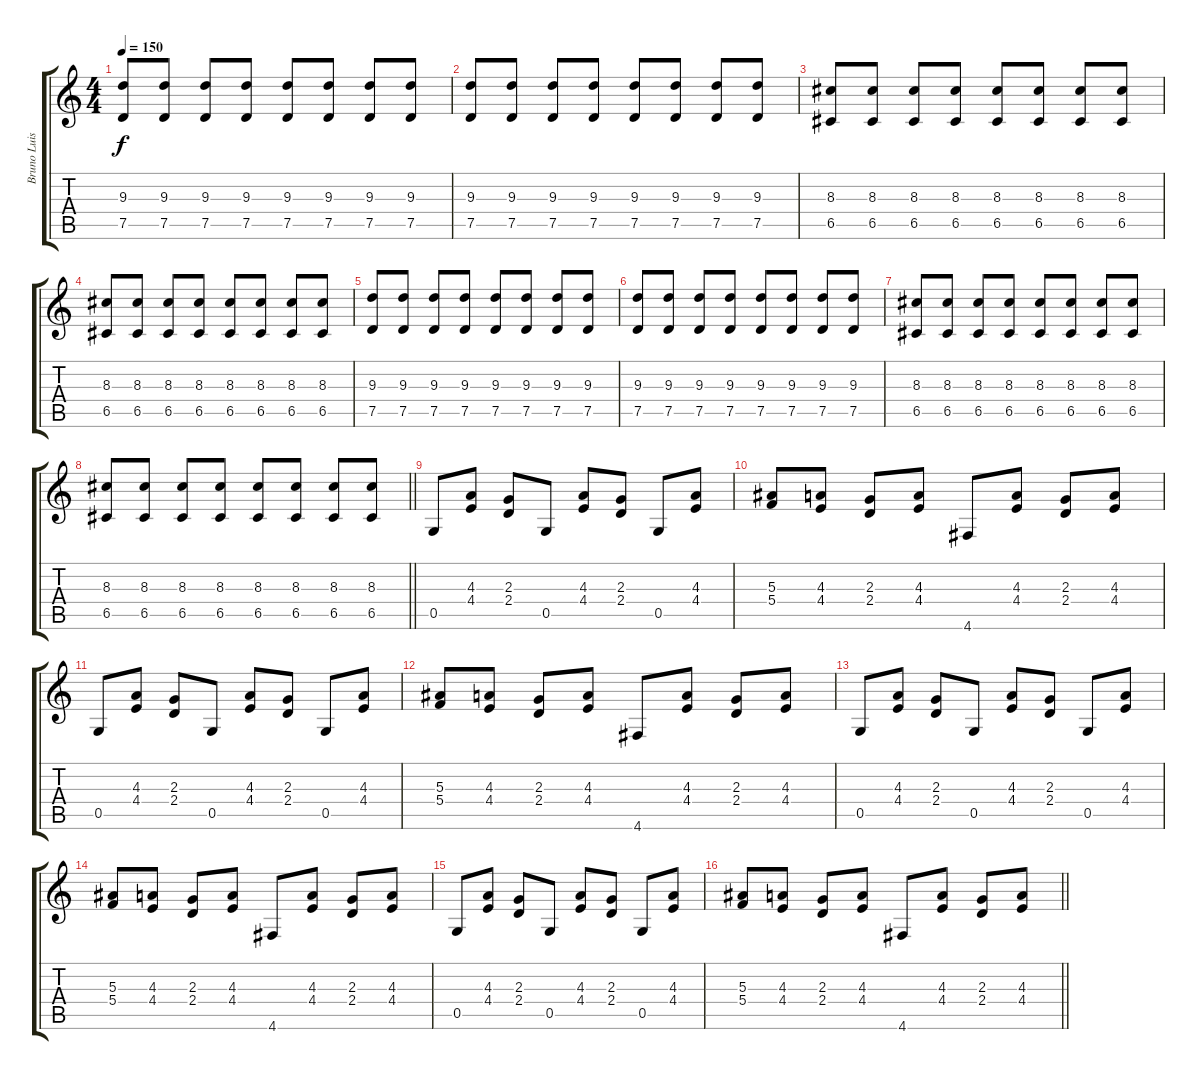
\track ("Bruno Luis" "Bruno Luis") {instrument distortionguitar}
\staff {score tabs}
\tuning (D4 A3 F3 C3 G2 D2) {hide}
\ts (4 4)
\tempo 150
\clef g2
\ks c
(9.3 7.5).8{dy f} (9.3 7.5).8 (9.3 7.5).8 (9.3 7.5).8 (9.3 7.5).8 (9.3 7.5).8 (9.3 7.5).8 (9.3 7.5).8 |
(9.3 7.5).8 (9.3 7.5).8 (9.3 7.5).8 (9.3 7.5).8 (9.3 7.5).8 (9.3 7.5).8 (9.3 7.5).8 (9.3 7.5).8 |
(8.3 6.5).8 (8.3 6.5).8 (8.3 6.5).8 (8.3 6.5).8 (8.3 6.5).8 (8.3 6.5).8 (8.3 6.5).8 (8.3 6.5).8 |
(8.3 6.5).8 (8.3 6.5).8 (8.3 6.5).8 (8.3 6.5).8 (8.3 6.5).8 (8.3 6.5).8 (8.3 6.5).8 (8.3 6.5).8 |
(9.3 7.5).8 (9.3 7.5).8 (9.3 7.5).8 (9.3 7.5).8 (9.3 7.5).8 (9.3 7.5).8 (9.3 7.5).8 (9.3 7.5).8 |
(9.3 7.5).8 (9.3 7.5).8 (9.3 7.5).8 (9.3 7.5).8 (9.3 7.5).8 (9.3 7.5).8 (9.3 7.5).8 (9.3 7.5).8 |
(8.3 6.5).8 (8.3 6.5).8 (8.3 6.5).8 (8.3 6.5).8 (8.3 6.5).8 (8.3 6.5).8 (8.3 6.5).8 (8.3 6.5).8 |
\barLineRight lightlight
(8.3 6.5).8 (8.3 6.5).8 (8.3 6.5).8 (8.3 6.5).8 (8.3 6.5).8 (8.3 6.5).8 (8.3 6.5).8 (8.3 6.5).8 |
0.5.8 (4.3 4.4).8 (2.3 2.4).8 0.5.8 (4.3 4.4).8 (2.3 2.4).8 0.5.8 (4.3 4.4).8 |
(5.3 5.4).8 (4.3 4.4).8 (2.3 2.4).8 (4.3 4.4).8 4.6.8 (4.3 4.4).8 (2.3 2.4).8 (4.3 4.4).8 |
0.5.8 (4.3 4.4).8 (2.3 2.4).8 0.5.8 (4.3 4.4).8 (2.3 2.4).8 0.5.8 (4.3 4.4).8 |
(5.3 5.4).8 (4.3 4.4).8 (2.3 2.4).8 (4.3 4.4).8 4.6.8 (4.3 4.4).8 (2.3 2.4).8 (4.3 4.4).8 |
0.5.8 (4.3 4.4).8 (2.3 2.4).8 0.5.8 (4.3 4.4).8 (2.3 2.4).8 0.5.8 (4.3 4.4).8 |
(5.3 5.4).8 (4.3 4.4).8 (2.3 2.4).8 (4.3 4.4).8 4.6.8 (4.3 4.4).8 (2.3 2.4).8 (4.3 4.4).8 |
0.5.8 (4.3 4.4).8 (2.3 2.4).8 0.5.8 (4.3 4.4).8 (2.3 2.4).8 0.5.8 (4.3 4.4).8 |
\barLineRight lightlight
(5.3 5.4).8 (4.3 4.4).8 (2.3 2.4).8 (4.3 4.4).8 4.6.8 (4.3 4.4).8 (2.3 2.4).8 (4.3 4.4).8
